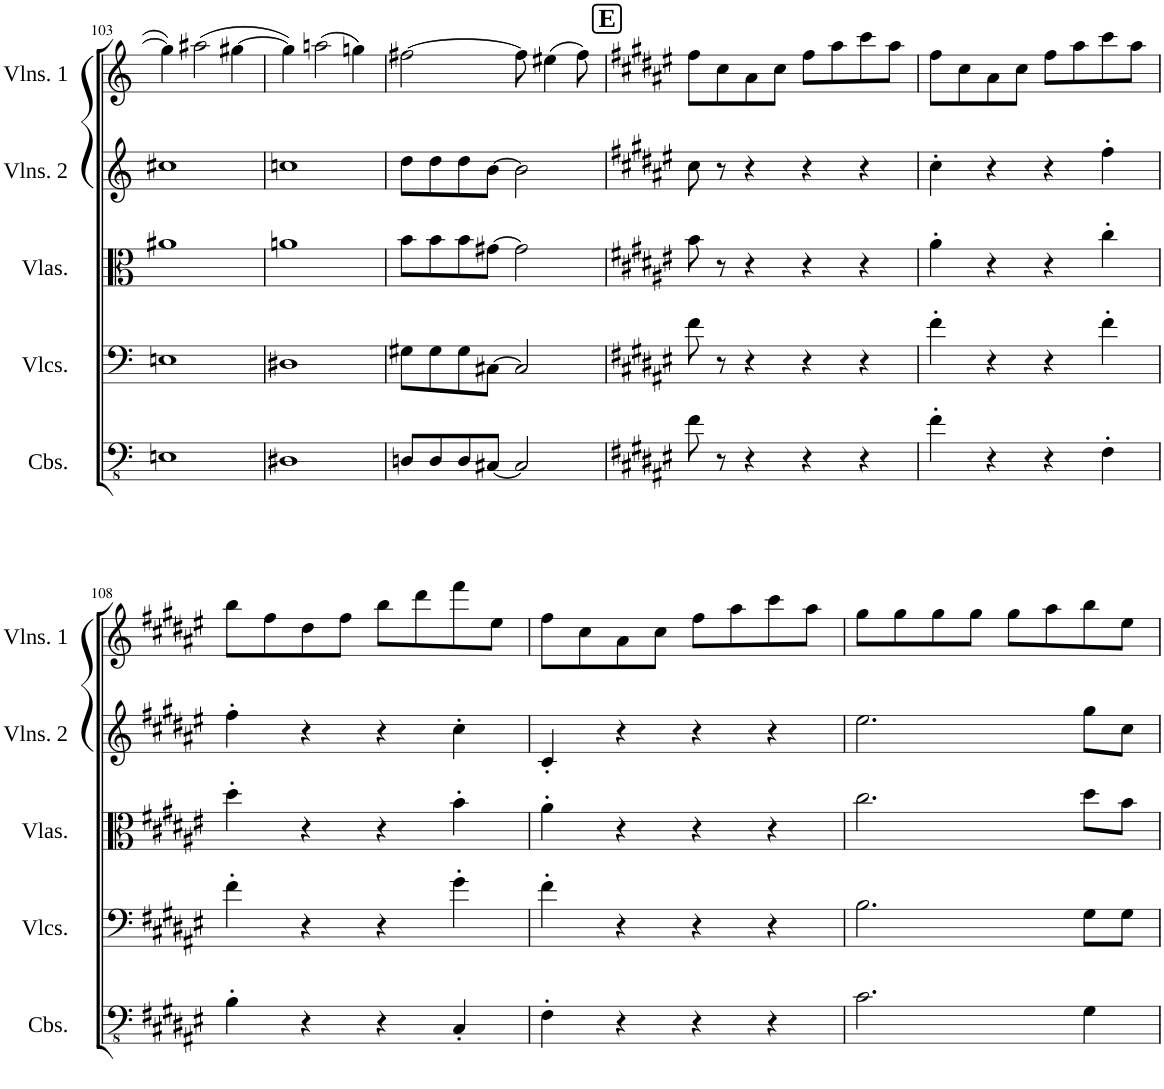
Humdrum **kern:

**kern	**kern	**kern	**kern	**kern
*part5	*part4	*part3	*part2	*part1
*staff5	*staff4	*staff3	*staff2	*staff1
*I"Contrabasses	*I"Violoncellos	*I"Violas	*I"Violins 2	*I"Violins 1
*I'Cbs.	*I'Vlcs.	*I'Vlas.	*I'Vlns. 2	*I'Vlns. 1
!!LO:PB:g=z
*clefFv4	*clefF4	*clefC3	*clefG2	*clefG2
*k[]	*k[]	*k[]	*k[]	*k[]
*M4/4	*M4/4	*M4/4	*M4/4	*M4/4
=103	=103	=103	=103	=103
1EEn	1En	1a#X	1cc#X	4gg#\]
.	.	.	.	(2aa#X\
.	.	.	.	[4gg#X\
=104	=104	=104	=104	=104
1DD#X	1D#X	1an	1ccn	4gg#\])
.	.	.	.	(2aan\
.	.	.	.	4ggn\)
=105	=105	=105	=105	=105
8DDn/L	8G#X\L	8b\L	8dd\L	[2ff#X\
8DD/	8G#\	8b\	8dd\	.
8DD/	8G#\	8b\	8dd\	.
[8CC#X/J	[8C#X\J	[8g#X\J	[8b\J	.
2CC#/]	2C#/]	2g#\]	2b\]	8ff#\]
.	.	.	.	(4ee#X\
.	.	.	.	8ff#\)
!!LO:REH:place=s1:a:B:cj:fs=14:t=E
=106	=106	=106	=106	=106
*k[f#c#g#d#a#e#]	*k[f#c#g#d#a#e#]	*k[f#c#g#d#a#e#]	*k[f#c#g#d#a#e#]	*k[f#c#g#d#a#e#]
8F#\	8f#\	8b\	8cc#\	8ff#\L
8r	8r	8r	8r	8cc#\
4r	4r	4r	4r	8a#\
.	.	.	.	8cc#\J
4r	4r	4r	4r	8ff#\L
.	.	.	.	8aa#\
4r	4r	4r	4r	8ccc#\
.	.	.	.	8aa#\J
=107	=107	=107	=107	=107
4F#'\	4f#'\	4a#'\	4cc#'\	8ff#\L
.	.	.	.	8cc#\
4r	4r	4r	4r	8a#\
.	.	.	.	8cc#\J
4r	4r	4r	4r	8ff#\L
.	.	.	.	8aa#\
4FF#'\	4f#'\	4cc#'\	4ff#'\	8ccc#\
.	.	.	.	8aa#\J
!!LO:LB:g=z
=108	=108	=108	=108	=108
4BB'\	4f#'\	4dd#'\	4ff#'\	8bb\L
.	.	.	.	8ff#\
4r	4r	4r	4r	8dd#\
.	.	.	.	8ff#\J
4r	4r	4r	4r	8bb\L
.	.	.	.	8ddd#\
4CC#'/	4g#'\	4b'\	4cc#'\	8fff#\
.	.	.	.	8ee#\J
=109	=109	=109	=109	=109
4FF#'\	4f#'\	4a#'\	4c#'/	8ff#\L
.	.	.	.	8cc#\
4r	4r	4r	4r	8a#\
.	.	.	.	8cc#\J
4r	4r	4r	4r	8ff#\L
.	.	.	.	8aa#\
4r	4r	4r	4r	8ccc#\
.	.	.	.	8aa#\J
=110	=110	=110	=110	=110
2.C#\	2.B\	2.cc#\	2.ee#\	8gg#\L
.	.	.	.	8gg#\
.	.	.	.	8gg#\
.	.	.	.	8gg#\J
.	.	.	.	8gg#\L
.	.	.	.	8aa#\
4GG#\	8G#\L	8dd#\L	8gg#\L	8bb\
.	8G#\J	8b\J	8cc#\J	8ee#\J
=	=	=	=	=
*-	*-	*-	*-	*-
